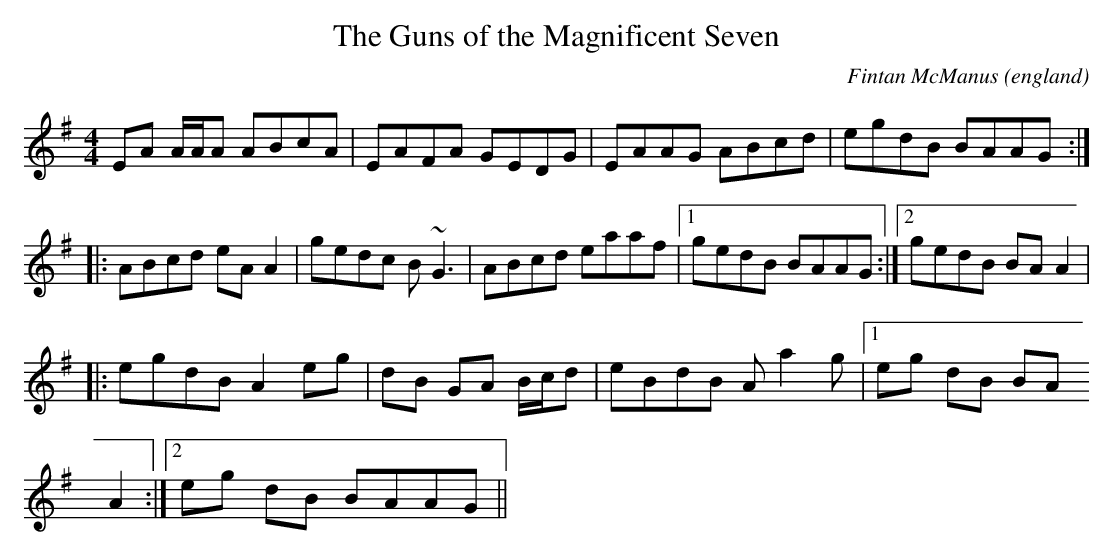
X:1
T:Guns of the Magnificent Seven, The
O:england
M:4/4
L:1/8
C:Fintan McManus
K:Ador
EA A/2A/2A ABcA|EAFA GEDG|EAAG ABcd|egdB BAAG:|
|:ABcd eAA2|gedc B~G3|ABcd eaaf|1gedB BAAG:|2gedB BAA2|
|:egdB A2eg|[M:3/4 L:1/8]dB GA B/2c/2d|[M:4/4 L:1/8]eBdB Aa2g|1eg dB BA
A2:|2eg dB BAAG||
